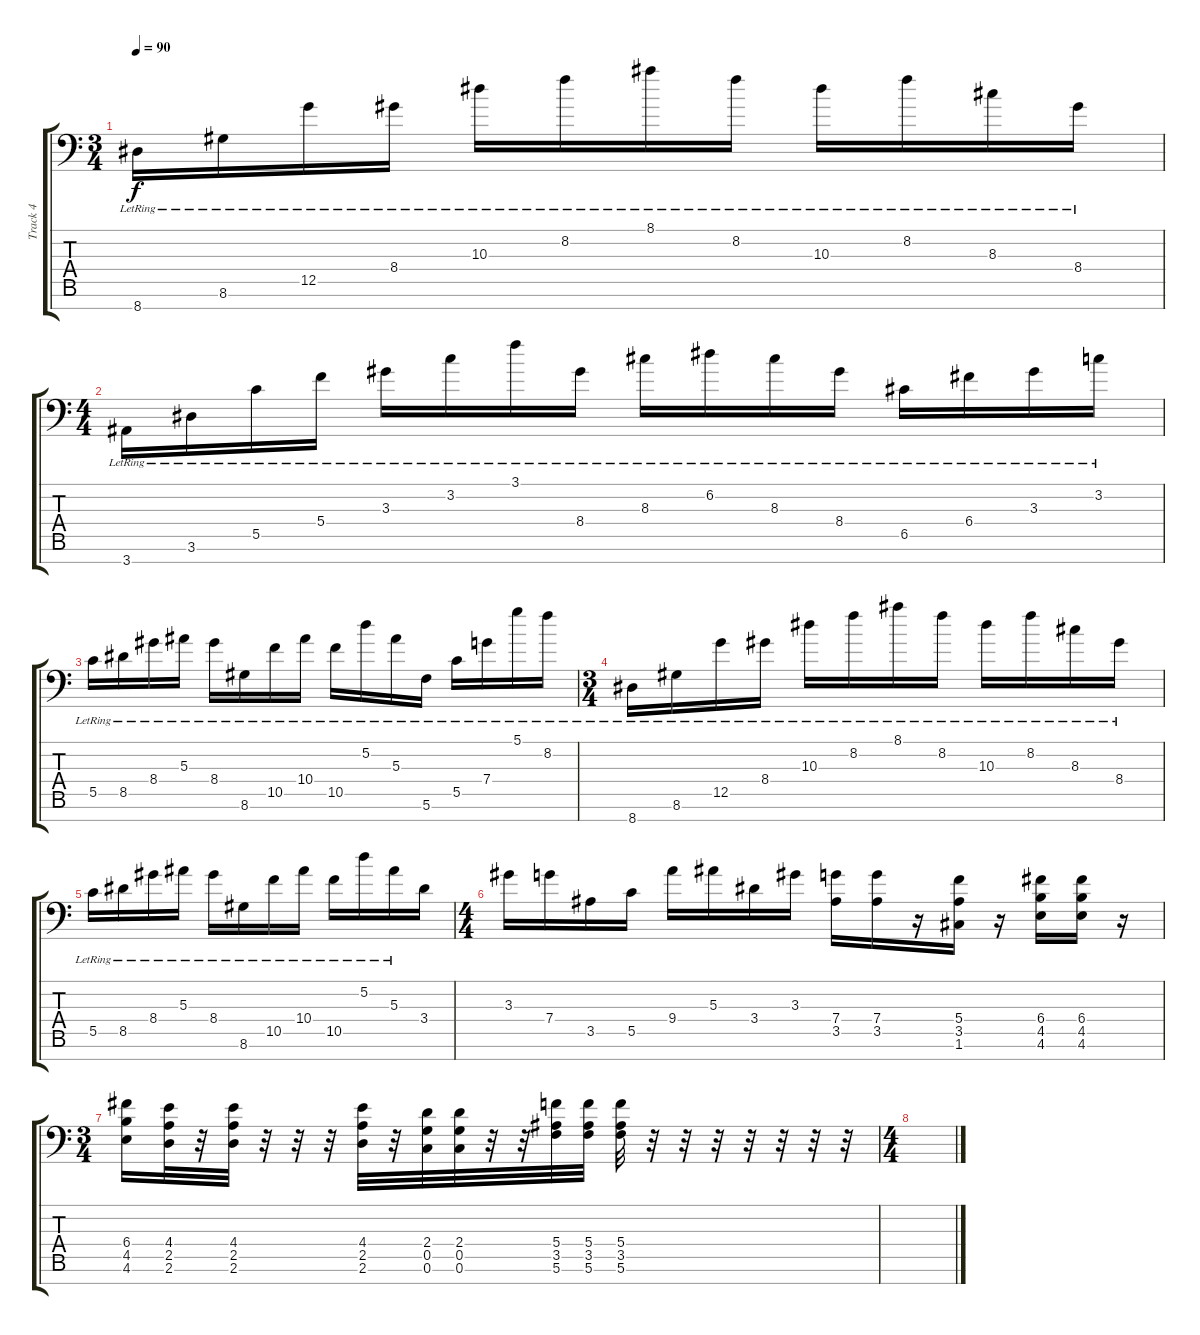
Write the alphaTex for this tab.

\track ("Track 4" "Track 4") {instrument overdrivenguitar}
\staff {score tabs}
\tuning (D4 A3 F3 C3 G2 C2 G1) {hide}
\ts (3 4)
\tempo 90
\clef f4
\ks c
8.7{lr}.16{dy f} 8.6{lr}.16 12.5{lr}.16 8.4{lr}.16 10.3{lr}.16 8.2{lr}.16 8.1{lr}.16 8.2{lr}.16 10.3{lr}.16 8.2{lr}.16 8.3{lr}.16 8.4{lr}.16 |
\ts (4 4)
3.7{lr}.16 3.6{lr}.16 5.5{lr}.16 5.4{lr}.16 3.3{lr}.16 3.2{lr}.16 3.1{lr}.16 8.4{lr}.16 8.3{lr}.16 6.2{lr}.16 8.3{lr}.16 8.4{lr}.16 6.5{lr}.16 6.4{lr}.16 3.3{lr}.16 3.2{lr}.16 |
5.5{lr}.16 8.5{lr}.16 8.4{lr}.16 5.3{lr}.16 8.4{lr}.16 8.6{lr}.16 10.5{lr}.16 10.4{lr}.16 10.5{lr}.16 5.2{lr}.16 5.3{lr}.16 5.6{lr}.16 5.5{lr}.16 7.4{lr}.16 5.1{lr}.16 8.2{lr}.16 |
\ts (3 4)
8.7{lr}.16 8.6{lr}.16 12.5{lr}.16 8.4{lr}.16 10.3{lr}.16 8.2{lr}.16 8.1{lr}.16 8.2{lr}.16 10.3{lr}.16 8.2{lr}.16 8.3{lr}.16 8.4{lr}.16 |
5.5{lr}.16 8.5{lr}.16 8.4{lr}.16 5.3{lr}.16 8.4{lr}.16 8.6{lr}.16 10.5{lr}.16 10.4{lr}.16 10.5{lr}.16 5.2{lr}.16 5.3{lr}.16 3.4.16 |
\ts (4 4)
3.3.16 7.4.16 3.5.16 5.5.16 9.4.16 5.3.16 3.4.16 3.3.16 (7.4 3.5).16 (7.4 3.5).16 r.16 (5.4 3.5 1.6).16 r.16 (6.4 4.5 4.6).16 (6.4 4.5 4.6).16 r.16 |
\ts (3 4)
(6.4 4.5 4.6).16 (4.4 2.5 2.6).32 r.32 (4.4 2.5 2.6).32 r.32 r.32 r.32 (4.4 2.5 2.6).32 r.32 (2.4 0.5 0.6).32 (2.4 0.5 0.6).32 r.32 r.32 (5.4 3.5 5.6).32 (5.4 3.5 5.6).32 (5.4 3.5 5.6).32 r.32 r.32 r.32 r.32 r.32 r.32 r.32 |
\ts (4 4)
